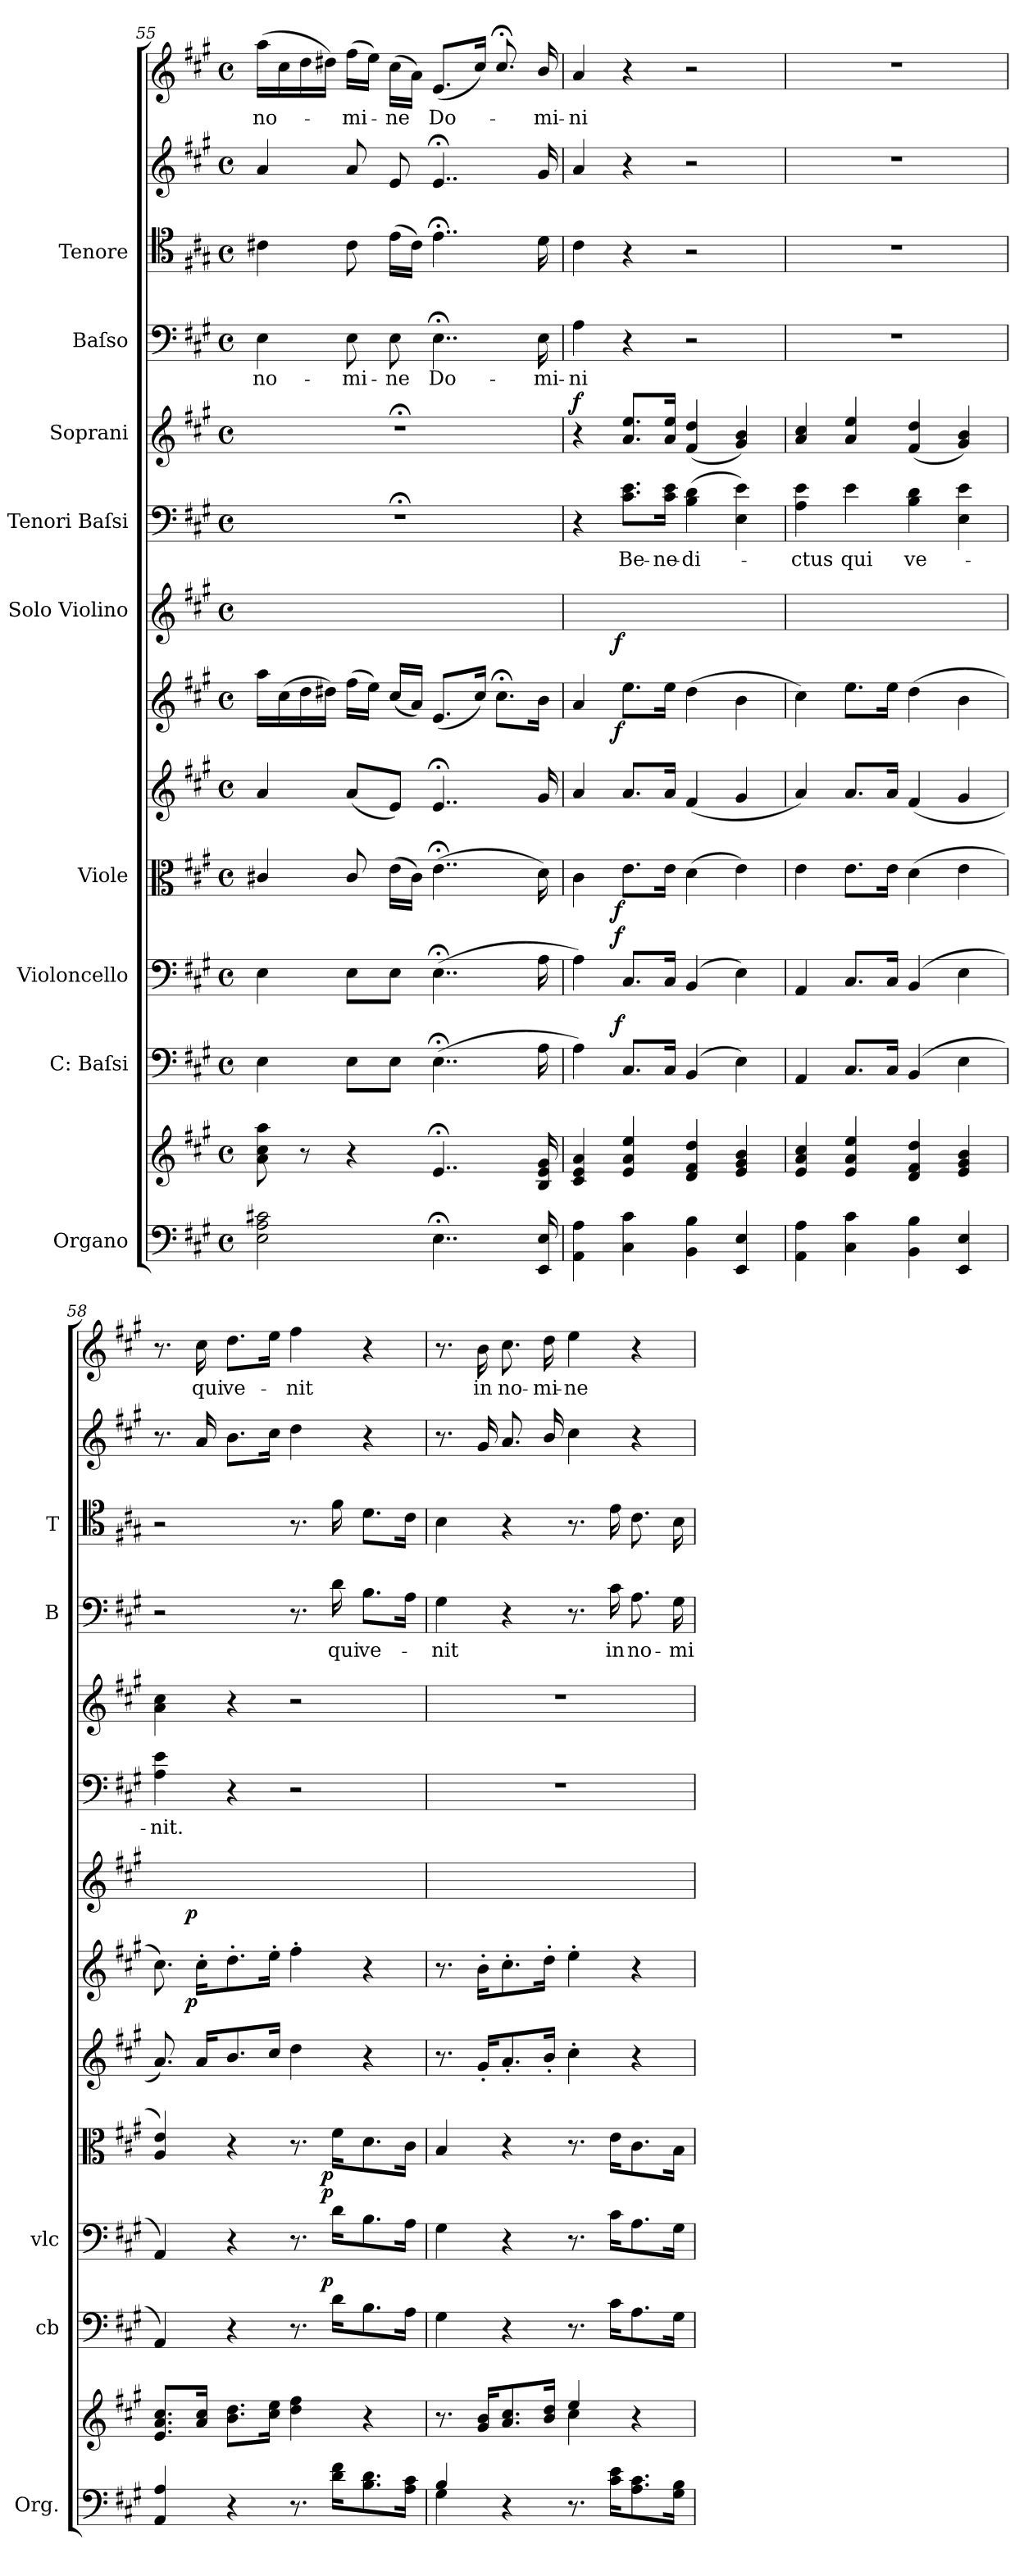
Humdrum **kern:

**kern	**kern	**kern	**dynam	**kern	**dynam	**kern	**dynam	**kern	**kern	**dynam	**kern	**dynam	**kern	**text	**kern	**dynam	**kern	**text	**kern	**kern	**kern	**text
*part13	*part13	*part12	*part12	*part11	*part11	*part10	*part10	*part9	*part8	*part8	*part7	*part7	*part6	*part6	*part5	*part5	*part4	*part4	*part3	*part2	*part1	*part1
*staff14	*staff13	*staff12	*staff12	*staff11	*staff11	*staff10	*staff10	*staff9	*staff8	*staff8	*staff7	*staff7	*staff6	*staff6	*staff5	*staff5	*staff4	*staff4	*staff3	*staff2	*staff1	*staff1
*I"Organo	*	*I"C: Baſsi	*	*I"Violoncello	*	*I"Viole	*	*	*	*	*I"Solo Violino	*	*I"Tenori Baſsi	*	*I"Soprani	*	*I"Baſso	*	*I"Tenore	*	*	*
*I'Org.	*	*I'cb	*	*I'vlc	*	*	*	*	*	*	*	*	*	*	*	*	*I'B	*	*I'T	*	*	*
*clefF4	*clefG2	*clefF4	*	*clefF4	*	*clefC3	*	*clefG2	*clefG2	*	*clefG2	*	*clefF4	*	*clefG2	*	*clefF4	*	*clefC4	*clefG2	*clefG2	*
*k[f#c#g#]	*k[f#c#g#]	*k[f#c#g#]	*	*k[f#c#g#]	*	*k[f#c#g#]	*	*k[f#c#g#]	*k[f#c#g#]	*	*k[f#c#g#]	*	*k[f#c#g#]	*	*k[f#c#g#]	*	*k[f#c#g#]	*	*k[f#c#g#]	*k[f#c#g#]	*k[f#c#g#]	*
*M4/4	*M4/4	*M4/4	*	*M4/4	*	*M4/4	*	*M4/4	*M4/4	*	*M4/4	*	*M4/4	*	*M4/4	*	*M4/4	*	*M4/4	*M4/4	*M4/4	*
*met(c)	*met(c)	*met(c)	*	*met(c)	*	*met(c)	*	*met(c)	*met(c)	*	*met(c)	*	*met(c)	*	*met(c)	*	*met(c)	*	*met(c)	*met(c)	*met(c)	*
=55	=55	=55	=55	=55	=55	=55	=55	=55	=55	=55	=55	=55	=55	=55	=55	=55	=55	=55	=55	=55	=55	=55
2E\ 2A\ 2c#X\	8a\ 8cc#\ 8aa\	4E\	.	4E\	.	4c#X/	.	4a/	16aa\LL	.	16aa\LLyy	.	1r;<	.	1r;<	.	4E\	no-	4c#X\	4a/	(16aa\LL	no-
.	.	.	.	.	.	.	.	.	(16cc#\	.	(16cc#\yy	.	.	.	.	.	.	.	.	.	16cc#\	.
.	8r	.	.	.	.	.	.	.	16dd\	.	16dd\yy	.	.	.	.	.	.	.	.	.	16dd\	.
.	.	.	.	.	.	.	.	.	16dd#X\JJ)	.	16dd#X\JJyy)	.	.	.	.	.	.	.	.	.	16dd#X\JJ)	.
.	4r	8E\L	.	8E\L	.	8c#/	.	(8a/L	(16ff#\LL	.	(16ff#\LLyy	.	.	.	.	.	8E\	-mi-	8c#\	8a/	(16ff#\LL	-mi-
.	.	.	.	.	.	.	.	.	16ee\JJ)	.	16ee\JJyy)	.	.	.	.	.	.	.	.	.	16ee\JJ)	.
.	.	8E\J	.	8E\J	.	(16e\LL	.	8e/J)	(16cc#/LL	.	(16cc#/LLyy	.	.	.	.	.	8E\	-ne	(16e\LL	8e/	(16cc#\LL	-ne
.	.	.	.	.	.	16c#\JJ)	.	.	16a/JJ)	.	16a/JJyy)	.	.	.	.	.	.	.	16c#\JJ)	.	16a\JJ)	.
4..E;<\	4..e;</	(4..E;<\	.	(4..E;<\	.	(4..e;<\	.	4..e;</	(8.e/L	.	(8.e/Lyy	.	.	.	.	.	4..E;<\	Do-	4..e;<\	4..e;</	(8.e/L	Do-
.	.	.	.	.	.	.	.	.	16cc#/Jk)	.	16cc#/Jkyy)	.	.	.	.	.	.	.	.	.	16cc#/Jk)	.
.	.	.	.	.	.	.	.	.	8.cc#;<\L	.	8.cc#\Lyy	.	.	.	.	.	.	.	.	.	8.cc#;</	.
16EE/ 16E/	16B/ 16e/ 16g#/	16A\	.	16A\	.	16d\)	.	16g#/	16b\Jk	.	16b\Jkyy	.	.	.	.	.	16E\	-mi-	16d\	16g#/	16b/	-mi-
=56	=56	=56	=56	=56	=56	=56	=56	=56	=56	=56	=56	=56	=56	=56	=56	=56	=56	=56	=56	=56	=56	=56
!	!	!	!	!	!	!	!	!	!	!	!	!	!	!	!	!LO:DY:a	!	!	!	!	!	!
4AA\ 4A\	4c#/ 4e/ 4a/	4A\)	.	4A\)	.	4c#\	.	4a/	4a/	.	4a/yy	.	4r	.	4r	f	4A\	-ni	4c#\	4a/	4a/	-ni
!	!	!	!LO:DY:a:rj	!	!LO:DY:a:rj	!	!LO:DY:rj	!	!	!LO:DY:rj	!	!LO:DY:rj	!	!	!	!	!	!	!	!	!	!
4C#\ 4c#\	4e/ 4a/ 4ee/	8.C#/L	f	8.C#/L	f	8.e\L	f	8.a/L	8.ee\L	f	8.ee\Lyy	f	8.c#\ 8.e\L	Be-	8.a/ 8.ee/L	.	4r	.	4r	4r	4r	.
.	.	16C#/Jk	.	16C#/Jk	.	16e\Jk	.	16a/Jk	16ee\Jk	.	16ee\Jkyy	.	16c#\ 16e\Jk	-ne-	16a/ 16ee/Jk	.	.	.	.	.	.	.
4BB\ 4B\	4d/ 4f#/ 4dd/	(4BB/	.	(4BB/	.	(4d\	.	(4f#/	(4dd\	.	(4dd\yy	.	(4B\ 4d\	-di-	(>4f#/ 4dd/	.	2r	.	2r	2r	2r	.
4EE/ 4E/	4e/ 4g#/ 4b/	4E\)	.	4E\)	.	4e\)	.	4g#/	4b\	.	4b\yy	.	4E\ 4e\)	.	4g#/ 4b/)	.	.	.	.	.	.	.
=57	=57	=57	=57	=57	=57	=57	=57	=57	=57	=57	=57	=57	=57	=57	=57	=57	=57	=57	=57	=57	=57	=57
4AA\ 4A\	4e/ 4a/ 4cc#/	4AA/	.	4AA/	.	4e\	.	4a/)	4cc#\)	.	4cc#\yy)	.	4A\ 4e\	-ctus	4a/ 4cc#/	.	1r	.	1r	1r	1r	.
4C#\ 4c#\	4e/ 4a/ 4ee/	8.C#/L	.	8.C#/L	.	8.e\L	.	8.a/L	8.ee\L	.	8.ee\Lyy	.	4e\	qui	4a/ 4ee/	.	.	.	.	.	.	.
.	.	16C#/Jk	.	16C#/Jk	.	16e\Jk	.	16a/Jk	16ee\Jk	.	16ee\Jkyy	.	.	.	.	.	.	.	.	.	.	.
4BB\ 4B\	4d/ 4f#/ 4dd/	(4BB/	.	(4BB/	.	(4d\	.	(4f#/	(4dd\	.	(4dd\yy	.	4B\ 4d\	ve-	(>4f#/ 4dd/	.	.	.	.	.	.	.
4EE/ 4E/	4e/ 4g#/ 4b/	4E\	.	4E\	.	4e\	.	4g#/	4b\	.	4b\yy	.	4E\ 4e\	.	4g#/ 4b/)	.	.	.	.	.	.	.
=58	=58	=58	=58	=58	=58	=58	=58	=58	=58	=58	=58	=58	=58	=58	=58	=58	=58	=58	=58	=58	=58	=58
4AA/ 4A/	8.e/ 8.a/ 8.cc#/L	4AA/)	.	4AA/)	.	4A/ 4e/)	.	8.a/)	8.cc#\)	.	8.cc#\yy)	.	4A\ 4e\	-nit.	4a\ 4cc#\	.	2r	.	2r	8.r	8.r	.
!	!	!	!	!	!	!	!	!	!	!LO:DY:rj	!	!LO:DY:rj	!	!	!	!	!	!	!	!	!	!
.	16a/ 16cc#/Jk	.	.	.	.	.	.	16a/KL	16cc#'\KL	p	16cc#'\KLyy	p	.	.	.	.	.	.	.	16a/	16cc#\	qui
4r	8.b\ 8.dd\L	4r	.	4r	.	4r	.	8.b/	8.dd'\	.	8.dd'\yy	.	4r	.	4r	.	.	.	.	8.b\L	8.dd\L	ve-
.	16cc#\ 16ee\Jk	.	.	.	.	.	.	16cc#/Jk	16ee'\Jk	.	16ee'\Jkyy	.	.	.	.	.	.	.	.	16cc#\Jk	16ee\Jk	.
8.r	4dd\ 4ff#\	8.r	.	8.r	.	8.r	.	4dd\	4ff#'\	.	4ff#'\yy	.	2r	.	2r	.	8.r	.	8.r	4dd\	4ff#\	-nit
!	!	!	!LO:DY:a:rj	!	!LO:DY:a:rj	!	!LO:DY:rj	!	!	!	!	!	!	!	!	!	!	!	!	!	!	!
16d\ 16f#\KL	.	16d\KL	p	16d\KL	p	16f#\KL	p	.	.	.	.	.	.	.	.	.	16d\	qui	16f#\	.	.	.
8.B\ 8.d\	4r	8.B\	.	8.B\	.	8.d\	.	4r	4r	.	4ryy	.	.	.	.	.	8.B\L	ve-	8.d\L	4r	4r	.
16A\ 16c#\Jk	.	16A\Jk	.	16A\Jk	.	16c#\Jk	.	.	.	.	.	.	.	.	.	.	16A\Jk	.	16c#\Jk	.	.	.
=59	=59	=59	=59	=59	=59	=59	=59	=59	=59	=59	=59	=59	=59	=59	=59	=59	=59	=59	=59	=59	=59	=59
*^	*^	*	*	*	*	*	*	*	*	*	*	*	*	*	*	*	*	*	*	*	*	*
4B/	4G#\	8.r	2ryy	4G#\	.	4G#\	.	4B/	.	8.r	8.r	.	8.ryy	.	1r	.	1r	.	4G#\	-nit	4B\	8.r	8.r	.
.	.	16g#/ 16b/KL	.	.	.	.	.	.	.	16g#'/KL	16b'\KL	.	16b'\KLyy	.	.	.	.	.	.	.	.	16g#/	16b\	in
4r	4ryy	8.a/ 8.cc#/	.	4r	.	4r	.	4r	.	8.a'/	8.cc#'\	.	8.cc#'\yy	.	.	.	.	.	4r	.	4r	8.a/	8.cc#\	no-
.	.	16b/ 16dd/Jk	.	.	.	.	.	.	.	16b'/Jk	16dd'\Jk	.	16dd'\Jkyy	.	.	.	.	.	.	.	.	16b/	16dd\	-mi-
8.r	2ryy	4ee/	4cc#\	8.r	.	8.r	.	8.r	.	4cc#'\	4ee'\	.	4ee'\yy	.	.	.	.	.	8.r	.	8.r	4cc#\	4ee\	-ne
16c#\ 16e\KL	.	.	.	16c#\KL	.	16c#\KL	.	16e\KL	.	.	.	.	.	.	.	.	.	.	16c#\	in	16e\	.	.	.
8.A\ 8.c#\	.	4r	4ryy	8.A\	.	8.A\	.	8.c#\	.	4r	4r	.	4ryy	.	.	.	.	.	8.A\	no-	8.c#\	4r	4r	.
16G#\ 16B\Jk	.	.	.	16G#\Jk	.	16G#\Jk	.	16B\Jk	.	.	.	.	.	.	.	.	.	.	16G#\	-mi-	16B\	.	.	.
*v	*v	*	*	*	*	*	*	*	*	*	*	*	*	*	*	*	*	*	*	*	*	*	*	*
*	*v	*v	*	*	*	*	*	*	*	*	*	*	*	*	*	*	*	*	*	*	*	*	*
=	=	=	=	=	=	=	=	=	=	=	=	=	=	=	=	=	=	=	=	=	=	=
*-	*-	*-	*-	*-	*-	*-	*-	*-	*-	*-	*-	*-	*-	*-	*-	*-	*-	*-	*-	*-	*-	*-
